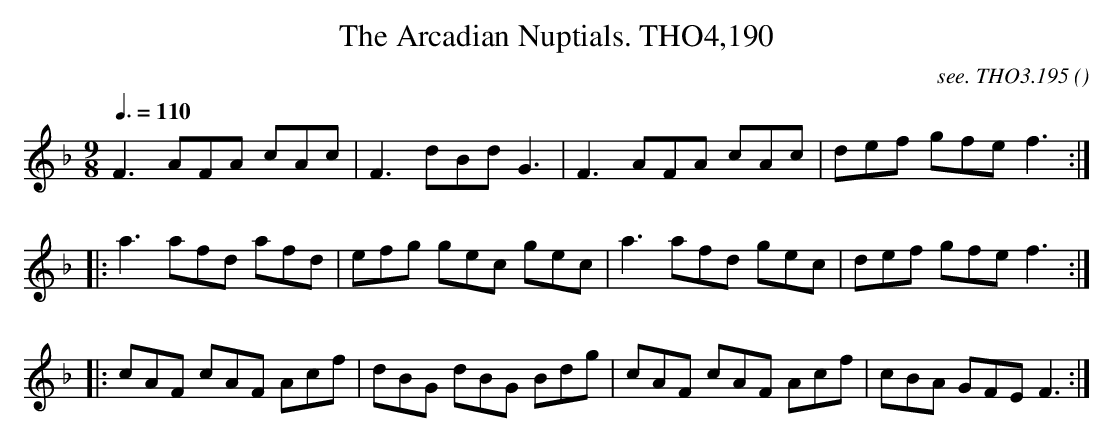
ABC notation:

X:1
T:Arcadian Nuptials. THO4,190, The
O:
M:9/8
L:1/8
Q:3/8=110
C:see. THO3.195
K:F
F3 AFA cAc|F3dBd G3|F3AFA cAc|def gfe f3:|
|:a3 afd afd|efg gec gec|a3 afd gec|def gfe f3:|
|:cAF cAF Acf|dBG dBG Bdg|cAF cAF Acf|cBA GFE F3:|
